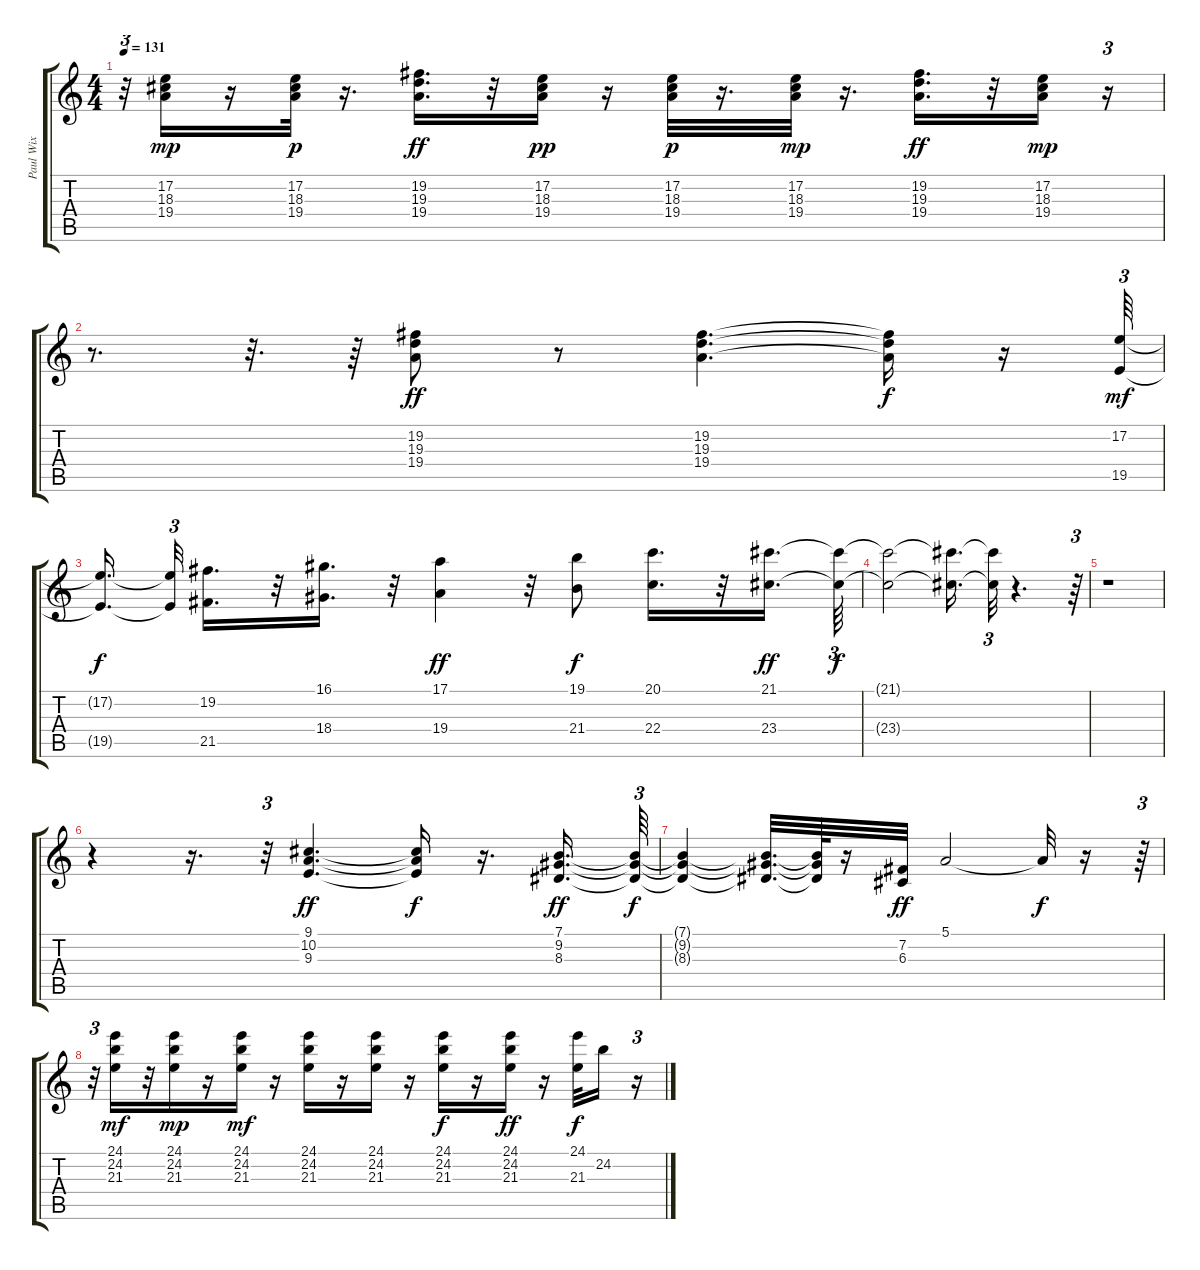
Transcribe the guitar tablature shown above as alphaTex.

\track ("Paul Wix" "Paul Wix") {instrument acousticgrandpiano}
\staff {score tabs}
\tuning (E4 B3 G3 D3 A2 E2) {hide}
\ts (4 4)
\tempo 131
\clef g2
\ks c
r.32{tu (3 2) dy f} (17.2 18.3 19.4).16{dy mp} r.16 (17.2 18.3 19.4).32{dy p} r.16{d} (19.2 19.3 19.4).16{d dy ff} r.32 (17.2 18.3 19.4).16{dy pp} r.16 (17.2 18.3 19.4).32{dy p} r.16{d} (17.2 18.3 19.4).32{dy mp} r.16{d} (19.2 19.3 19.4).16{d dy ff} r.32 (17.2 18.3 19.4).16{dy mp} r.16{tu (3 2)} |
r.8{d} r.32{d} r.64 (19.2 19.3 19.4).8{dy ff} r.8 (19.2 19.3 19.4).4{d} (19.2{t} 19.3{t} 19.4{t}).16{dy f} r.16 (17.2 19.5).64{tu (3 2) dy mf} |
(17.2{t} 19.5{t}).16{d dy f beam splitsecondary} (17.2{t} 19.5{t}).32{tu (3 2)} (19.2 21.5).16{d} r.32 (16.1 18.4).16{d} r.32 (17.1 19.4).4{dy ff} r.32 (19.1 21.4).8{dy f} (20.1 22.4).16{d} r.32 (21.1 23.4).16{d dy ff} (21.1{t} 23.4{t}).64{tu (3 2) dy f} |
(21.1{t} 23.4{t}).2 (21.1{t} 23.4{t}).16{d} (21.1{t} 23.4{t}).32{tu (3 2)} r.4{d} r.64{tu (3 2)} |
r.1 |
r.4 r.16{d} r.32{tu (3 2)} (9.1 10.2 9.3).4{d dy ff} (9.1{t} 10.2{t} 9.3{t}).16{dy f} r.16{d} (7.1 9.2 8.3).16{d dy ff} (7.1{t} 9.2{t} 8.3{t}).64{tu (3 2) dy f} |
(7.1{t} 9.2{t} 8.3{t}).4 (7.1{t} 9.2{t} 8.3{t}).32{d} (7.1{t} 9.2{t} 8.3{t}).64 r.16 (7.2 6.3).32{dy ff} 5.1.2 5.1{t}.32{dy f} r.16 r.64{tu (3 2)} |
r.32{tu (3 2)} (24.1 24.2 21.3).16{dy mf} r.32 (24.1 24.2 21.3).16{dy mp} r.16 (24.1 24.2 21.3).16{dy mf} r.16 (24.1 24.2 21.3).16 r.16 (24.1 24.2 21.3).16 r.16 (24.1 24.2 21.3).16{dy f} r.16 (24.1 24.2 21.3).16{dy ff} r.16 (24.1 21.3).32{dy f} 24.2.16 r.16{tu (3 2)}
